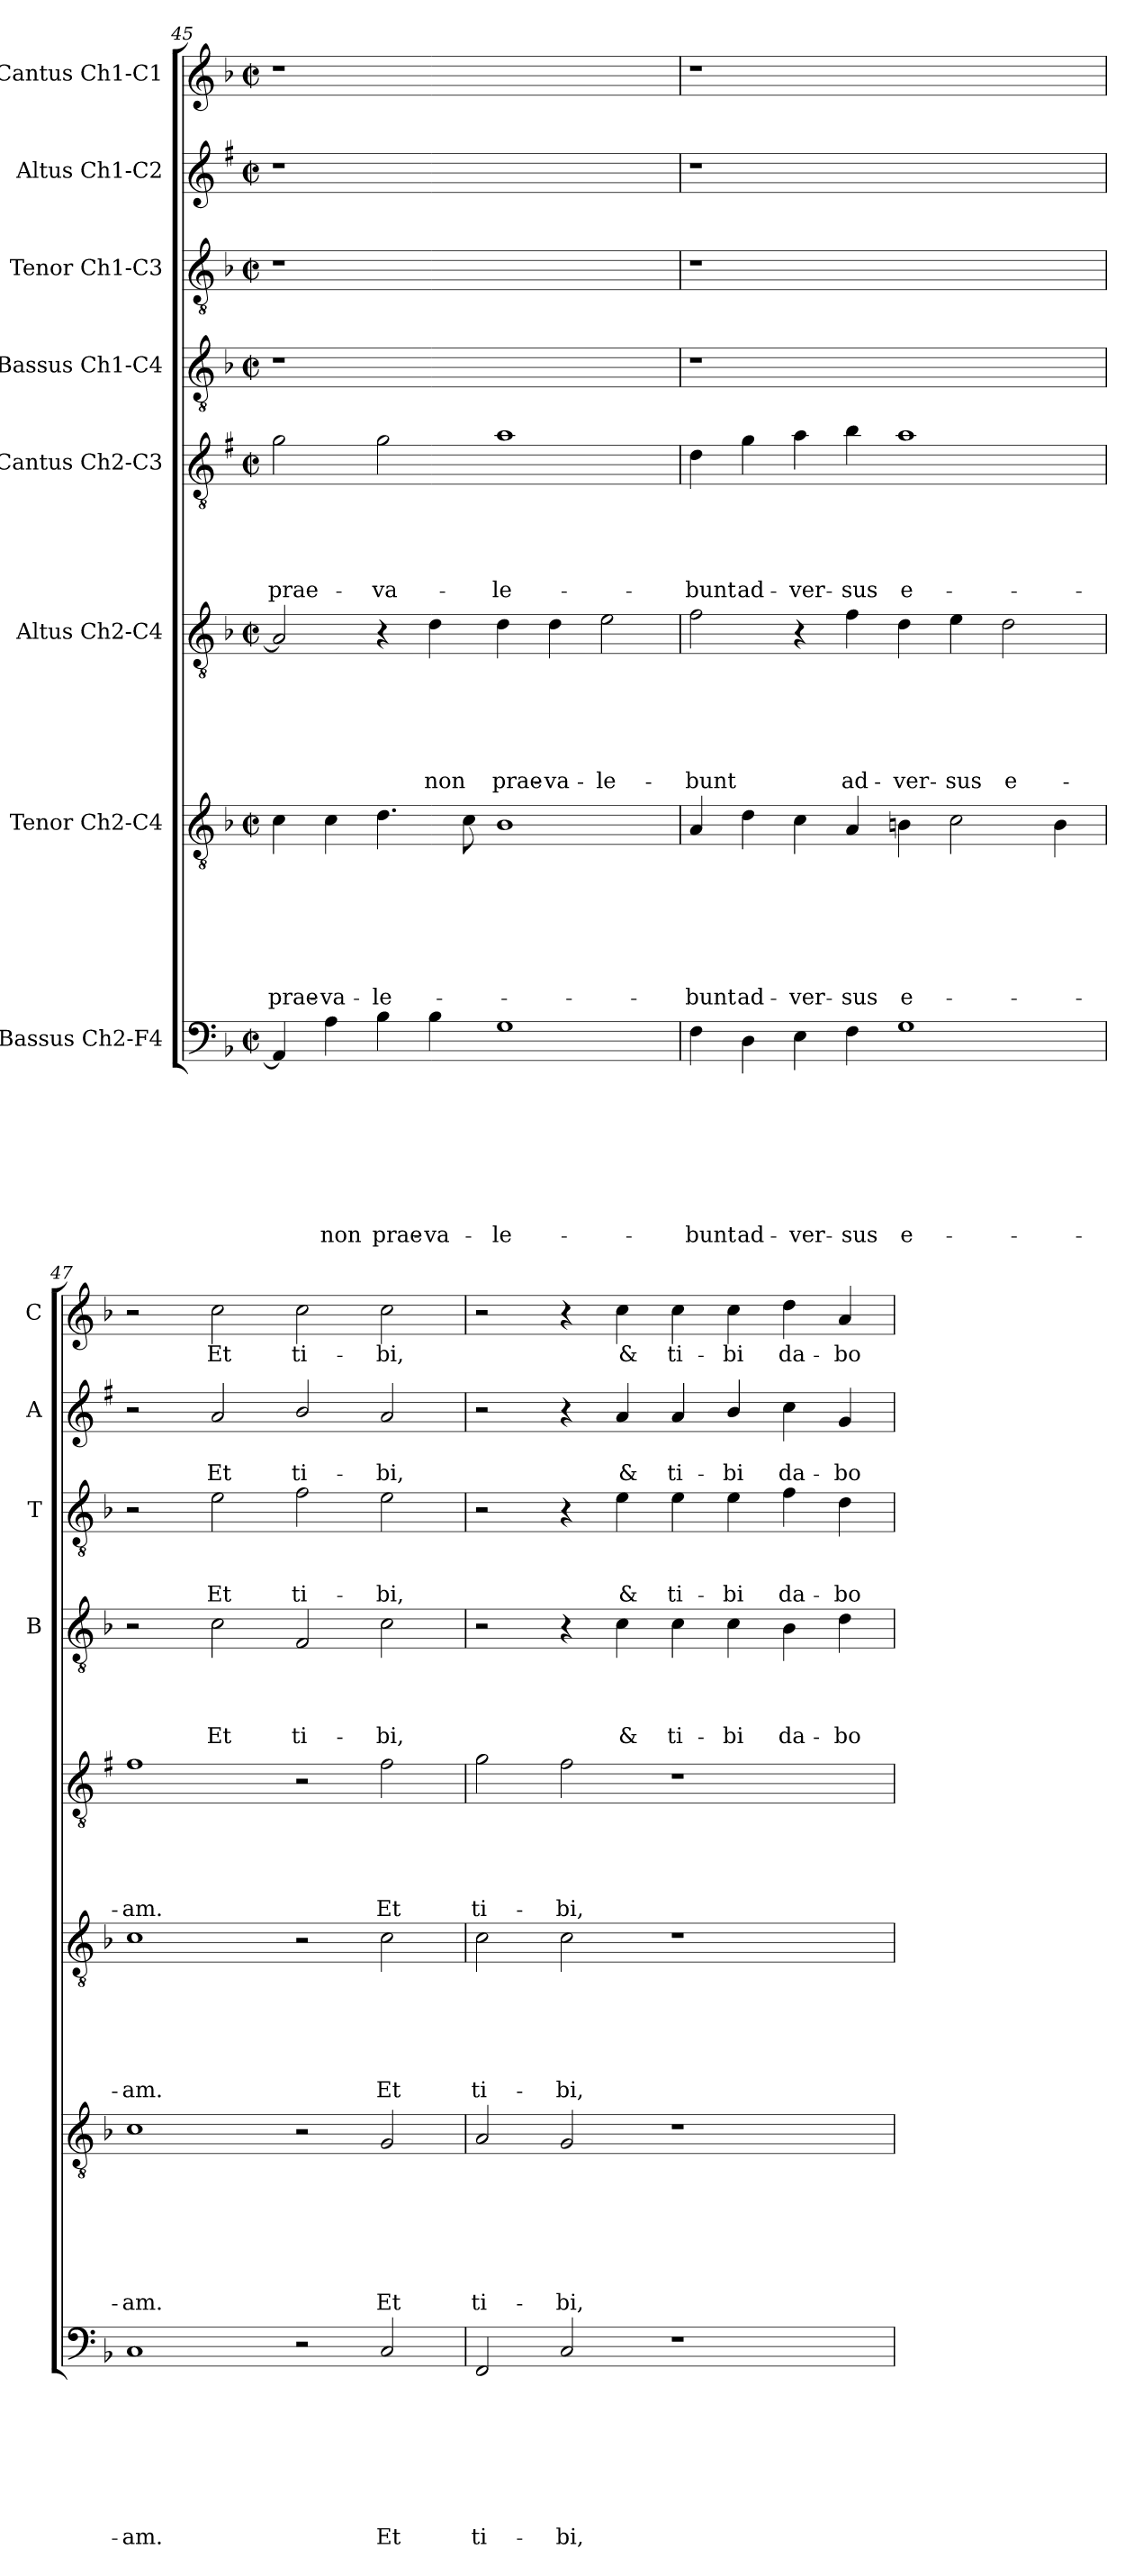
**kern	**text	**text	**text	**text	**text	**text	**text	**text	**kern	**text	**text	**text	**text	**text	**text	**text	**kern	**text	**text	**text	**text	**text	**text	**kern	**text	**text	**text	**text	**text	**kern	**text	**text	**text	**text	**kern	**text	**text	**text	**kern	**text	**text	**kern	**text
*part8	*part8	*part8	*part8	*part8	*part8	*part8	*part8	*part8	*part7	*part7	*part7	*part7	*part7	*part7	*part7	*part7	*part6	*part6	*part6	*part6	*part6	*part6	*part6	*part5	*part5	*part5	*part5	*part5	*part5	*part4	*part4	*part4	*part4	*part4	*part3	*part3	*part3	*part3	*part2	*part2	*part2	*part1	*part1
*staff8	*staff8	*staff8	*staff8	*staff8	*staff8	*staff8	*staff8	*staff8	*staff7	*staff7	*staff7	*staff7	*staff7	*staff7	*staff7	*staff7	*staff6	*staff6	*staff6	*staff6	*staff6	*staff6	*staff6	*staff5	*staff5	*staff5	*staff5	*staff5	*staff5	*staff4	*staff4	*staff4	*staff4	*staff4	*staff3	*staff3	*staff3	*staff3	*staff2	*staff2	*staff2	*staff1	*staff1
*I"Bassus Ch2-F4	*	*	*	*	*	*	*	*	*I"Tenor Ch2-C4	*	*	*	*	*	*	*	*I"Altus Ch2-C4	*	*	*	*	*	*	*I"Cantus Ch2-C3	*	*	*	*	*	*I"Bassus Ch1-C4	*	*	*	*	*I"Tenor Ch1-C3	*	*	*	*I"Altus Ch1-C2	*	*	*I"Cantus Ch1-C1	*
*	*	*	*	*	*	*	*	*	*	*	*	*	*	*	*	*	*	*	*	*	*	*	*	*	*	*	*	*	*	*I'B	*	*	*	*	*I'T	*	*	*	*I'A	*	*	*I'C	*
!!LO:LB:g=z
*clefF4	*	*	*	*	*	*	*	*	*clefGv2	*	*	*	*	*	*	*	*clefGv2	*	*	*	*	*	*	*clefGv2	*	*	*	*	*	*clefGv2	*	*	*	*	*clefGv2	*	*	*	*clefG2	*	*	*clefG2	*
*	*	*	*	*	*	*	*	*	*	*	*	*	*	*	*	*	*	*	*	*	*	*	*	*ITrd1c2	*	*	*	*	*	*	*	*	*	*	*	*	*	*	*ITrd1c2	*	*	*	*
*k[b-]	*	*	*	*	*	*	*	*	*k[b-]	*	*	*	*	*	*	*	*k[b-]	*	*	*	*	*	*	*k[b-]	*	*	*	*	*	*k[b-]	*	*	*	*	*k[b-]	*	*	*	*k[b-]	*	*	*k[b-]	*
*F:	*	*	*	*	*	*	*	*	*F:	*	*	*	*	*	*	*	*F:	*	*	*	*	*	*	*F:	*	*	*	*	*	*F:	*	*	*	*	*F:	*	*	*	*F:	*	*	*F:	*
*M2/2	*	*	*	*	*	*	*	*	*M2/2	*	*	*	*	*	*	*	*M2/2	*	*	*	*	*	*	*M2/2	*	*	*	*	*	*M2/2	*	*	*	*	*M2/2	*	*	*	*M2/2	*	*	*M2/2	*
*met(c|)	*	*	*	*	*	*	*	*	*met(c|)	*	*	*	*	*	*	*	*met(c|)	*	*	*	*	*	*	*met(c|)	*	*	*	*	*	*met(c|)	*	*	*	*	*met(c|)	*	*	*	*met(c|)	*	*	*met(c|)	*
=45	=45	=45	=45	=45	=45	=45	=45	=45	=45	=45	=45	=45	=45	=45	=45	=45	=45	=45	=45	=45	=45	=45	=45	=45	=45	=45	=45	=45	=45	=45	=45	=45	=45	=45	=45	=45	=45	=45	=45	=45	=45	=45	=45
!	!	!	!	!	!	!	!	!	!	!	!	!	!	!	!	!LO:LY:b	!	!	!	!	!	!	!	!	!	!	!	!	!LO:LY:b	!	!	!	!	!	!	!	!	!	!	!	!	!	!
4AA/]	.	.	.	.	.	.	.	.	4c\	.	.	.	.	.	.	prae-	2A/]	.	.	.	.	.	.	2f\	.	.	.	.	prae-	1r	.	.	.	.	1r	.	.	.	1r	.	.	1r	.
!	!	!	!	!	!	!	!	!LO:LY:b	!	!	!	!	!	!	!	!LO:LY:b	!	!	!	!	!	!	!	!	!	!	!	!	!	!	!	!	!	!	!	!	!	!	!	!	!	!	!
4A\	.	.	.	.	.	.	.	non	4c\	.	.	.	.	.	.	-va-	.	.	.	.	.	.	.	.	.	.	.	.	.	.	.	.	.	.	.	.	.	.	.	.	.	.	.
!	!	!	!	!	!	!	!	!LO:LY:b	!	!	!	!	!	!	!	!LO:LY:b	!	!	!	!	!	!	!	!	!	!	!	!	!LO:LY:b	!	!	!	!	!	!	!	!	!	!	!	!	!	!
4B-\	.	.	.	.	.	.	.	prae-	4.d\	.	.	.	.	.	.	-le-	4r	.	.	.	.	.	.	2f\	.	.	.	.	-va-	.	.	.	.	.	.	.	.	.	.	.	.	.	.
!	!	!	!	!	!	!	!	!LO:LY:b	!	!	!	!	!	!	!	!	!	!	!	!	!	!	!LO:LY:b	!	!	!	!	!	!	!	!	!	!	!	!	!	!	!	!	!	!	!	!
4B-\	.	.	.	.	.	.	.	-va-	.	.	.	.	.	.	.	.	4d\	.	.	.	.	.	non	.	.	.	.	.	.	.	.	.	.	.	.	.	.	.	.	.	.	.	.
.	.	.	.	.	.	.	.	.	8c\	.	.	.	.	.	.	.	.	.	.	.	.	.	.	.	.	.	.	.	.	.	.	.	.	.	.	.	.	.	.	.	.	.	.
!	!	!	!	!	!	!	!	!LO:LY:b	!	!	!	!	!	!	!	!	!	!	!	!	!	!	!LO:LY:b	!	!	!	!	!	!LO:LY:b	!	!	!	!	!	!	!	!	!	!	!	!	!	!
1G	.	.	.	.	.	.	.	-le-	1B-	.	.	.	.	.	.	.	4d\	.	.	.	.	.	prae-	1g	.	.	.	.	-le-	1ryy	.	.	.	.	1ryy	.	.	.	1ryy	.	.	1ryy	.
!	!	!	!	!	!	!	!	!	!	!	!	!	!	!	!	!	!	!	!	!	!	!	!LO:LY:b	!	!	!	!	!	!	!	!	!	!	!	!	!	!	!	!	!	!	!	!
.	.	.	.	.	.	.	.	.	.	.	.	.	.	.	.	.	4d\	.	.	.	.	.	-va-	.	.	.	.	.	.	.	.	.	.	.	.	.	.	.	.	.	.	.	.
!	!	!	!	!	!	!	!	!	!	!	!	!	!	!	!	!	!	!	!	!	!	!	!LO:LY:b	!	!	!	!	!	!	!	!	!	!	!	!	!	!	!	!	!	!	!	!
.	.	.	.	.	.	.	.	.	.	.	.	.	.	.	.	.	2e\	.	.	.	.	.	-le-	.	.	.	.	.	.	.	.	.	.	.	.	.	.	.	.	.	.	.	.
=46	=46	=46	=46	=46	=46	=46	=46	=46	=46	=46	=46	=46	=46	=46	=46	=46	=46	=46	=46	=46	=46	=46	=46	=46	=46	=46	=46	=46	=46	=46	=46	=46	=46	=46	=46	=46	=46	=46	=46	=46	=46	=46	=46
!	!	!	!	!	!	!	!	!LO:LY:b	!	!	!	!	!	!	!	!LO:LY:b	!	!	!	!	!	!	!LO:LY:b	!	!	!	!	!	!LO:LY:b	!	!	!	!	!	!	!	!	!	!	!	!	!	!
4F\	.	.	.	.	.	.	.	-bunt	4A/	.	.	.	.	.	.	-bunt	2f\	.	.	.	.	.	-bunt	4c\	.	.	.	.	-bunt	1r	.	.	.	.	1r	.	.	.	1r	.	.	1r	.
!	!	!	!	!	!	!	!	!LO:LY:b	!	!	!	!	!	!	!	!LO:LY:b	!	!	!	!	!	!	!	!	!	!	!	!	!LO:LY:b	!	!	!	!	!	!	!	!	!	!	!	!	!	!
4D\	.	.	.	.	.	.	.	ad-	4d\	.	.	.	.	.	.	ad-	.	.	.	.	.	.	.	4f\	.	.	.	.	ad-	.	.	.	.	.	.	.	.	.	.	.	.	.	.
!	!	!	!	!	!	!	!	!LO:LY:b	!	!	!	!	!	!	!	!LO:LY:b	!	!	!	!	!	!	!	!	!	!	!	!	!LO:LY:b	!	!	!	!	!	!	!	!	!	!	!	!	!	!
4E\	.	.	.	.	.	.	.	-ver-	4c\	.	.	.	.	.	.	-ver-	4r	.	.	.	.	.	.	4g\	.	.	.	.	-ver-	.	.	.	.	.	.	.	.	.	.	.	.	.	.
!	!	!	!	!	!	!	!	!LO:LY:b	!	!	!	!	!	!	!	!LO:LY:b	!	!	!	!	!	!	!LO:LY:b	!	!	!	!	!	!LO:LY:b	!	!	!	!	!	!	!	!	!	!	!	!	!	!
4F\	.	.	.	.	.	.	.	-sus	4A/	.	.	.	.	.	.	-sus	4f\	.	.	.	.	.	ad-	4a\	.	.	.	.	-sus	.	.	.	.	.	.	.	.	.	.	.	.	.	.
!	!	!	!	!	!	!	!	!LO:LY:b	!	!	!	!	!	!	!	!LO:LY:b	!	!	!	!	!	!	!LO:LY:b	!	!	!	!	!	!LO:LY:b	!	!	!	!	!	!	!	!	!	!	!	!	!	!
1G	.	.	.	.	.	.	.	e-	4Bn\	.	.	.	.	.	.	e-	4d\	.	.	.	.	.	-ver-	1g	.	.	.	.	e-	1ryy	.	.	.	.	1ryy	.	.	.	1ryy	.	.	1ryy	.
!	!	!	!	!	!	!	!	!	!	!	!	!	!	!	!	!	!	!	!	!	!	!	!LO:LY:b	!	!	!	!	!	!	!	!	!	!	!	!	!	!	!	!	!	!	!	!
.	.	.	.	.	.	.	.	.	2c\	.	.	.	.	.	.	.	4e\	.	.	.	.	.	-sus	.	.	.	.	.	.	.	.	.	.	.	.	.	.	.	.	.	.	.	.
!	!	!	!	!	!	!	!	!	!	!	!	!	!	!	!	!	!	!	!	!	!	!	!LO:LY:b	!	!	!	!	!	!	!	!	!	!	!	!	!	!	!	!	!	!	!	!
.	.	.	.	.	.	.	.	.	.	.	.	.	.	.	.	.	2d\	.	.	.	.	.	e-	.	.	.	.	.	.	.	.	.	.	.	.	.	.	.	.	.	.	.	.
.	.	.	.	.	.	.	.	.	4B\	.	.	.	.	.	.	.	.	.	.	.	.	.	.	.	.	.	.	.	.	.	.	.	.	.	.	.	.	.	.	.	.	.	.
=47	=47	=47	=47	=47	=47	=47	=47	=47	=47	=47	=47	=47	=47	=47	=47	=47	=47	=47	=47	=47	=47	=47	=47	=47	=47	=47	=47	=47	=47	=47	=47	=47	=47	=47	=47	=47	=47	=47	=47	=47	=47	=47	=47
!	!	!	!	!	!	!	!	!LO:LY:b	!	!	!	!	!	!	!	!LO:LY:b	!	!	!	!	!	!	!LO:LY:b	!	!	!	!	!	!LO:LY:b	!	!	!	!	!	!	!	!	!	!	!	!	!	!
1C	.	.	.	.	.	.	.	-am.	1c	.	.	.	.	.	.	-am.	1c	.	.	.	.	.	-am.	1e	.	.	.	.	-am.	2r	.	.	.	.	2r	.	.	.	2r	.	.	2r	.
!	!	!	!	!	!	!	!	!	!	!	!	!	!	!	!	!	!	!	!	!	!	!	!	!	!	!	!	!	!	!	!	!	!	!LO:LY:b	!	!	!	!LO:LY:b	!	!	!LO:LY:b	!	!LO:LY:b
.	.	.	.	.	.	.	.	.	.	.	.	.	.	.	.	.	.	.	.	.	.	.	.	.	.	.	.	.	.	2c\	.	.	.	Et	2e\	.	.	Et	2g/	.	Et	2cc\	Et
!	!	!	!	!	!	!	!	!	!	!	!	!	!	!	!	!	!	!	!	!	!	!	!	!	!	!	!	!	!	!	!	!	!	!LO:LY:b	!	!	!	!LO:LY:b	!	!	!LO:LY:b	!	!LO:LY:b
2r	.	.	.	.	.	.	.	.	2r	.	.	.	.	.	.	.	2r	.	.	.	.	.	.	2r	.	.	.	.	.	2F/	.	.	.	ti-	2f\	.	.	ti-	2a/	.	ti-	2cc\	ti-
!	!	!	!	!	!	!	!	!LO:LY:b	!	!	!	!	!	!	!	!LO:LY:b	!	!	!	!	!	!	!LO:LY:b	!	!	!	!	!	!LO:LY:b	!	!	!	!	!LO:LY:b	!	!	!	!LO:LY:b	!	!	!LO:LY:b	!	!LO:LY:b
2C/	.	.	.	.	.	.	.	Et	2G/	.	.	.	.	.	.	Et	2c\	.	.	.	.	.	Et	2e\	.	.	.	.	Et	2c\	.	.	.	-bi,	2e\	.	.	-bi,	2g/	.	-bi,	2cc\	-bi,
=48	=48	=48	=48	=48	=48	=48	=48	=48	=48	=48	=48	=48	=48	=48	=48	=48	=48	=48	=48	=48	=48	=48	=48	=48	=48	=48	=48	=48	=48	=48	=48	=48	=48	=48	=48	=48	=48	=48	=48	=48	=48	=48	=48
!	!	!	!	!	!	!	!	!LO:LY:b	!	!	!	!	!	!	!	!LO:LY:b	!	!	!	!	!	!	!LO:LY:b	!	!	!	!	!	!LO:LY:b	!	!	!	!	!	!	!	!	!	!	!	!	!	!
2FF/	.	.	.	.	.	.	.	ti-	2A/	.	.	.	.	.	.	ti-	2c\	.	.	.	.	.	ti-	2f\	.	.	.	.	ti-	2r	.	.	.	.	2r	.	.	.	2r	.	.	2r	.
!	!	!	!	!	!	!	!	!LO:LY:b	!	!	!	!	!	!	!	!LO:LY:b	!	!	!	!	!	!	!LO:LY:b	!	!	!	!	!	!LO:LY:b	!	!	!	!	!	!	!	!	!	!	!	!	!	!
2C/	.	.	.	.	.	.	.	-bi,	2G/	.	.	.	.	.	.	-bi,	2c\	.	.	.	.	.	-bi,	2e\	.	.	.	.	-bi,	4r	.	.	.	.	4r	.	.	.	4r	.	.	4r	.
!	!	!	!	!	!	!	!	!	!	!	!	!	!	!	!	!	!	!	!	!	!	!	!	!	!	!	!	!	!	!	!	!	!	!LO:LY:b	!	!	!	!LO:LY:b	!	!	!LO:LY:b	!	!LO:LY:b
.	.	.	.	.	.	.	.	.	.	.	.	.	.	.	.	.	.	.	.	.	.	.	.	.	.	.	.	.	.	4c\	.	.	.	&	4e\	.	.	&	4g/	.	&	4cc\	&
!	!	!	!	!	!	!	!	!	!	!	!	!	!	!	!	!	!	!	!	!	!	!	!	!	!	!	!	!	!	!	!	!	!	!LO:LY:b	!	!	!	!LO:LY:b	!	!	!LO:LY:b	!	!LO:LY:b
1r	.	.	.	.	.	.	.	.	1r	.	.	.	.	.	.	.	1r	.	.	.	.	.	.	1r	.	.	.	.	.	4c\	.	.	.	ti-	4e\	.	.	ti-	4g/	.	ti-	4cc\	ti-
!	!	!	!	!	!	!	!	!	!	!	!	!	!	!	!	!	!	!	!	!	!	!	!	!	!	!	!	!	!	!	!	!	!	!LO:LY:b	!	!	!	!LO:LY:b	!	!	!LO:LY:b	!	!LO:LY:b
.	.	.	.	.	.	.	.	.	.	.	.	.	.	.	.	.	.	.	.	.	.	.	.	.	.	.	.	.	.	4c\	.	.	.	-bi	4e\	.	.	-bi	4a/	.	-bi	4cc\	-bi
!	!	!	!	!	!	!	!	!	!	!	!	!	!	!	!	!	!	!	!	!	!	!	!	!	!	!	!	!	!	!	!	!	!	!LO:LY:b	!	!	!	!LO:LY:b	!	!	!LO:LY:b	!	!LO:LY:b
.	.	.	.	.	.	.	.	.	.	.	.	.	.	.	.	.	.	.	.	.	.	.	.	.	.	.	.	.	.	4B-\	.	.	.	da-	4f\	.	.	da-	4b-\	.	da-	4dd\	da-
!	!	!	!	!	!	!	!	!	!	!	!	!	!	!	!	!	!	!	!	!	!	!	!	!	!	!	!	!	!	!	!	!	!	!LO:LY:b	!	!	!	!LO:LY:b	!	!	!LO:LY:b	!	!LO:LY:b
.	.	.	.	.	.	.	.	.	.	.	.	.	.	.	.	.	.	.	.	.	.	.	.	.	.	.	.	.	.	4d\	.	.	.	-bo	4d\	.	.	-bo	4f/	.	-bo	4a/	-bo
=	=	=	=	=	=	=	=	=	=	=	=	=	=	=	=	=	=	=	=	=	=	=	=	=	=	=	=	=	=	=	=	=	=	=	=	=	=	=	=	=	=	=	=
*-	*-	*-	*-	*-	*-	*-	*-	*-	*-	*-	*-	*-	*-	*-	*-	*-	*-	*-	*-	*-	*-	*-	*-	*-	*-	*-	*-	*-	*-	*-	*-	*-	*-	*-	*-	*-	*-	*-	*-	*-	*-	*-	*-
